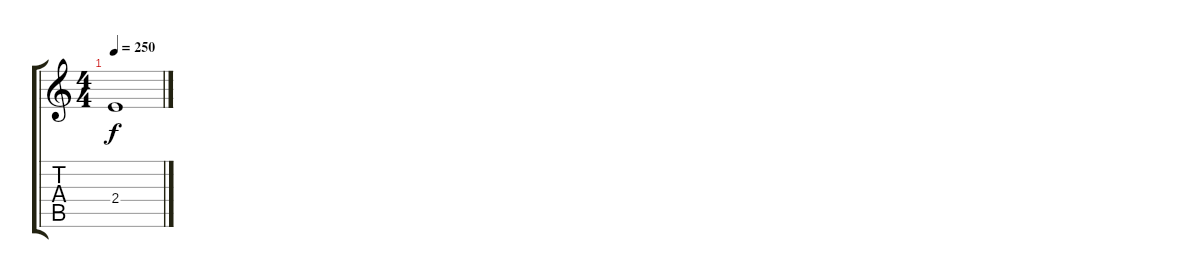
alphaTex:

\track "" {instrument banjo}
\staff {score tabs}
\tuning (E4 B3 G3 D3 A2 E2) {hide}
\displaytranspose 12
\ts (4 4)
\tempo 250
\clef g2
\ks c
2.4.1{dy f instrument fx1rain}
